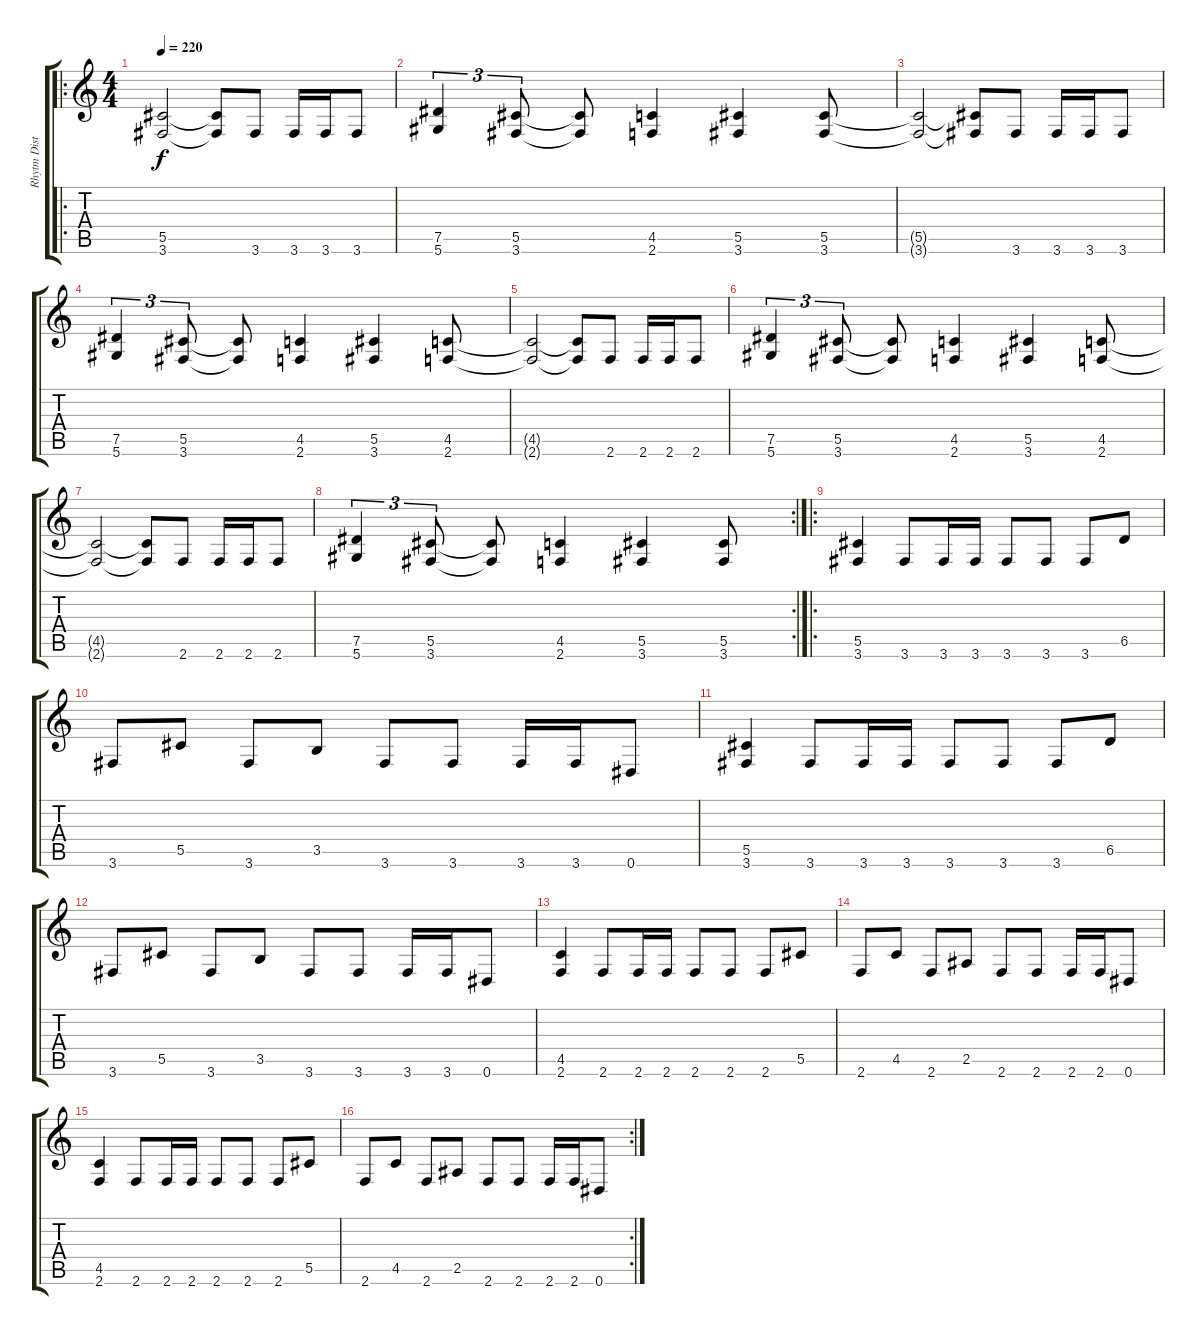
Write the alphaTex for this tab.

\track ("Rhytm Distortion" "Rhytm Dist") {instrument overdrivenguitar}
\staff {score tabs}
\tuning (Eb4 Bb3 Gb3 Db3 Ab2 Eb2) {hide}
\ro
\ts (4 4)
\tempo 220
\clef g2
\ks c
(5.5 3.6).2{dy f} (5.5{t} 3.6{t}).8 3.6.8 3.6.16 3.6.16 3.6.8 |
(7.5 5.6).4{tu (3 2)} (5.5 3.6).8{tu (3 2)} (5.5{t} 3.6{t}).8 (4.5 2.6).4 (5.5 3.6).4 (5.5 3.6).8 |
(5.5{t} 3.6{t}).2 (5.5{t} 3.6{t}).8 3.6.8 3.6.16 3.6.16 3.6.8 |
(7.5 5.6).4{tu (3 2)} (5.5 3.6).8{tu (3 2)} (5.5{t} 3.6{t}).8 (4.5 2.6).4 (5.5 3.6).4 (4.5 2.6).8 |
(4.5{t} 2.6{t}).2 (4.5{t} 2.6{t}).8 2.6.8 2.6.16 2.6.16 2.6.8 |
(7.5 5.6).4{tu (3 2)} (5.5 3.6).8{tu (3 2)} (5.5{t} 3.6{t}).8 (4.5 2.6).4 (5.5 3.6).4 (4.5 2.6).8 |
(4.5{t} 2.6{t}).2 (4.5{t} 2.6{t}).8 2.6.8 2.6.16 2.6.16 2.6.8 |
\rc 2
(7.5 5.6).4{tu (3 2)} (5.5 3.6).8{tu (3 2)} (5.5{t} 3.6{t}).8 (4.5 2.6).4 (5.5 3.6).4 (5.5 3.6).8 |
\ro
(5.5 3.6).4 3.6.8 3.6.16 3.6.16 3.6.8 3.6.8 3.6.8 6.5.8 |
3.6.8 5.5.8 3.6.8 3.5.8 3.6.8 3.6.8 3.6.16 3.6.16 0.6.8 |
(5.5 3.6).4 3.6.8 3.6.16 3.6.16 3.6.8 3.6.8 3.6.8 6.5.8 |
3.6.8 5.5.8 3.6.8 3.5.8 3.6.8 3.6.8 3.6.16 3.6.16 0.6.8 |
(4.5 2.6).4 2.6.8 2.6.16 2.6.16 2.6.8 2.6.8 2.6.8 5.5.8 |
2.6.8 4.5.8 2.6.8 2.5.8 2.6.8 2.6.8 2.6.16 2.6.16 0.6.8 |
(4.5 2.6).4 2.6.8 2.6.16 2.6.16 2.6.8 2.6.8 2.6.8 5.5.8 |
\rc 2
2.6.8 4.5.8 2.6.8 2.5.8 2.6.8 2.6.8 2.6.16 2.6.16 0.6.8
